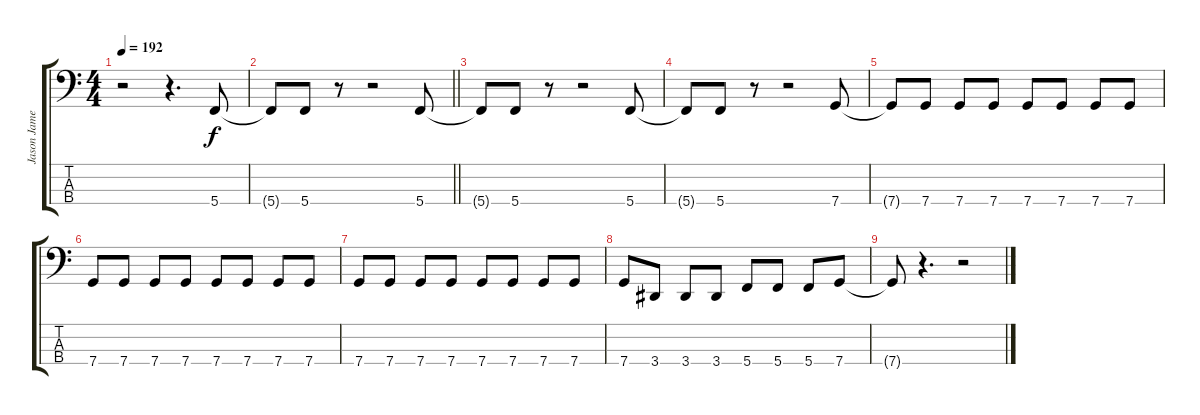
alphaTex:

\track ("Jason James" "Jason Jame") {instrument electricbassfinger}
\staff {score tabs}
\tuning (F2 C2 G1 C1) {hide}
\ts (4 4)
\tempo 192
\clef f4
\ks c
r.2{dy f} r.4{d} 5.4.8 |
\barLineRight lightlight
5.4{t}.8 5.4.8 r.8 r.2 5.4.8 |
5.4{t}.8 5.4.8 r.8 r.2 5.4.8 |
5.4{t}.8 5.4.8 r.8 r.2 7.4.8 |
7.4{t}.8 7.4.8 7.4.8 7.4.8 7.4.8 7.4.8 7.4.8 7.4.8 |
7.4.8 7.4.8 7.4.8 7.4.8 7.4.8 7.4.8 7.4.8 7.4.8 |
7.4.8 7.4.8 7.4.8 7.4.8 7.4.8 7.4.8 7.4.8 7.4.8 |
7.4.8 3.4.8 3.4.8 3.4.8 5.4.8 5.4.8 5.4.8 7.4.8 |
7.4{t}.8 r.4{d} r.2
